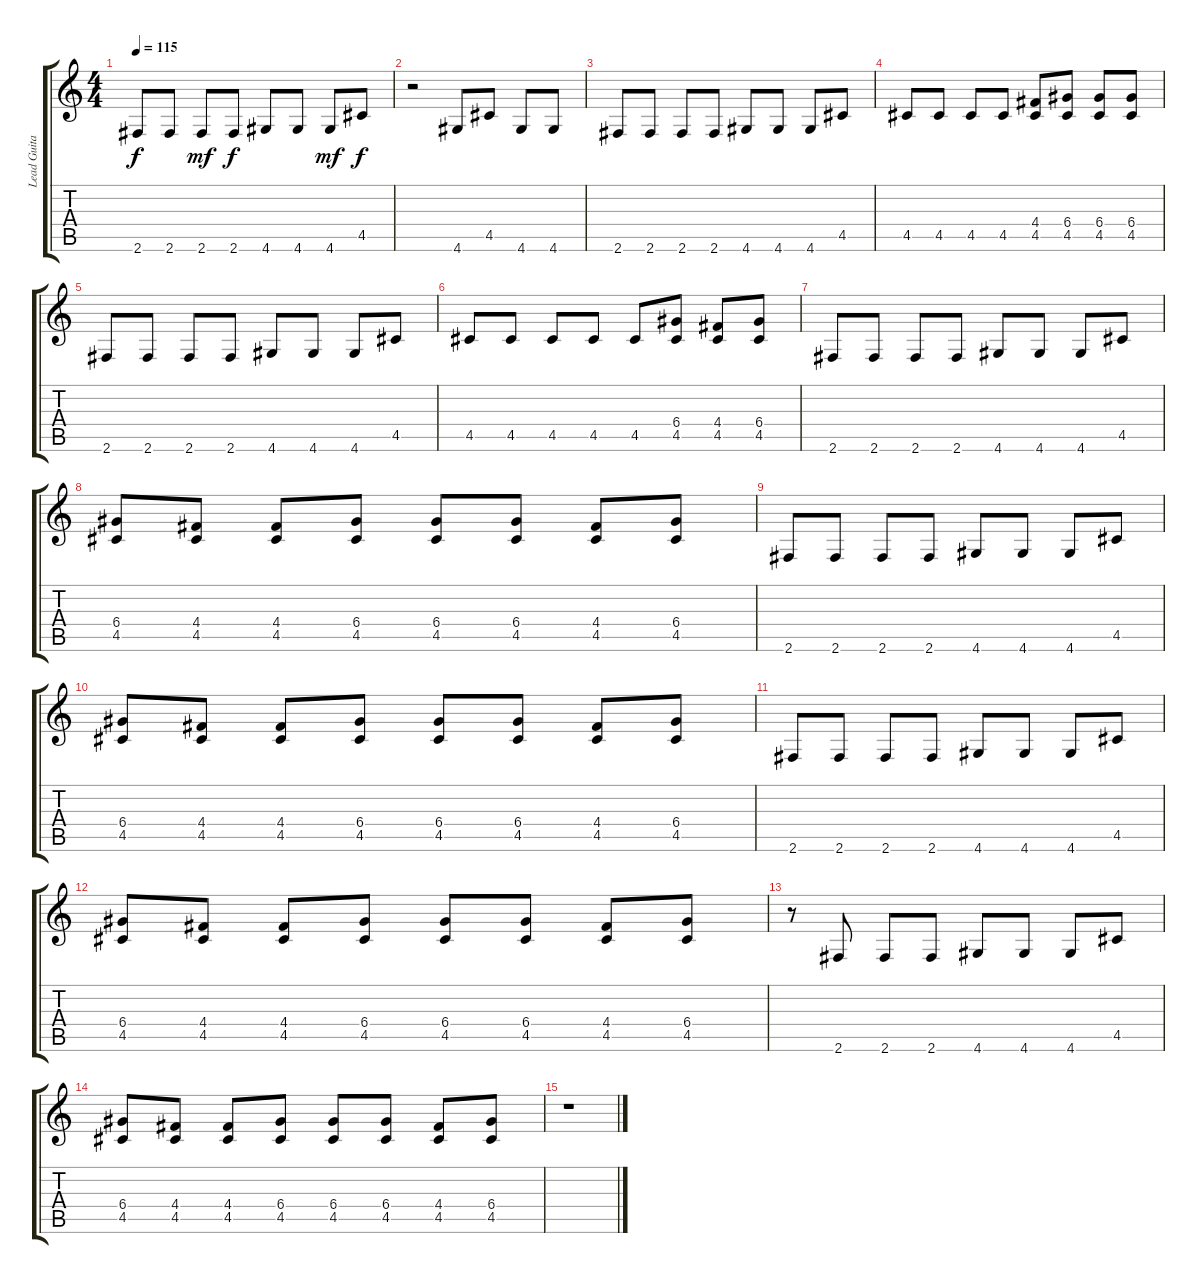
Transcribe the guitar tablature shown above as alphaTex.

\track ("Lead Guitar" "Lead Guita") {instrument overdrivenguitar}
\staff {score tabs}
\tuning (E4 B3 G3 D3 A2 E2) {hide}
\ts (4 4)
\tempo 115
\clef g2
\ks c
2.6.8{dy f} 2.6.8 2.6.8{dy mf} 2.6.8{dy f} 4.6.8 4.6.8 4.6.8{dy mf} 4.5.8{dy f} |
r.2 4.6.8 4.5.8 4.6.8 4.6.8 |
2.6.8 2.6.8 2.6.8 2.6.8 4.6.8 4.6.8 4.6.8 4.5.8 |
4.5.8 4.5.8 4.5.8 4.5.8 (4.4 4.5).8 (6.4 4.5).8 (6.4 4.5).8 (6.4 4.5).8 |
2.6.8{volume 12} 2.6.8{volume 12} 2.6.8{volume 12} 2.6.8{volume 12} 4.6.8{volume 12} 4.6.8{volume 12} 4.6.8{volume 12} 4.5.8{volume 12} |
4.5.8{volume 11} 4.5.8{volume 11} 4.5.8{volume 11} 4.5.8{volume 11} 4.5.8{volume 11} (6.4 4.5).8{volume 10} (4.4 4.5).8{volume 10} (6.4 4.5).8{volume 10} |
2.6.8{volume 10} 2.6.8{volume 10} 2.6.8{volume 10} 2.6.8{volume 10} 4.6.8{volume 9} 4.6.8{volume 9} 4.6.8{volume 9} 4.5.8{volume 9} |
(6.4 4.5).8{volume 9} (4.4 4.5).8{volume 9} (4.4 4.5).8{volume 8} (6.4 4.5).8{volume 8} (6.4 4.5).8{volume 8} (6.4 4.5).8{volume 8} (4.4 4.5).8{volume 8} (6.4 4.5).8{volume 8} |
2.6.8{volume 8} 2.6.8{volume 7} 2.6.8{volume 7} 2.6.8{volume 7} 4.6.8{volume 7} 4.6.8{volume 7} 4.6.8{volume 7} 4.5.8{volume 6} |
(6.4 4.5).8{volume 6} (4.4 4.5).8{volume 6} (4.4 4.5).8{volume 6} (6.4 4.5).8{volume 6} (6.4 4.5).8{volume 6} (6.4 4.5).8{volume 6} (4.4 4.5).8{volume 5} (6.4 4.5).8{volume 5} |
2.6.8{volume 5} 2.6.8{volume 5} 2.6.8{volume 5} 2.6.8{volume 5} 4.6.8{volume 4} 4.6.8{volume 4} 4.6.8{volume 4} 4.5.8{volume 4} |
(6.4 4.5).8{volume 4} (4.4 4.5).8{volume 4} (4.4 4.5).8{volume 4} (6.4 4.5).8{volume 3} (6.4 4.5).8{volume 3} (6.4 4.5).8{volume 3} (4.4 4.5).8{volume 3} (6.4 4.5).8{volume 3} |
r.8 2.6.8{volume 2} 2.6.8{volume 2} 2.6.8{volume 2} 4.6.8{volume 2} 4.6.8{volume 2} 4.6.8{volume 2} 4.5.8{volume 2} |
(6.4 4.5).8{volume 1} (4.4 4.5).8{volume 1} (4.4 4.5).8{volume 1} (6.4 4.5).8{volume 1} (6.4 4.5).8{volume 1} (6.4 4.5).8{volume 0} (4.4 4.5).8{volume 0} (6.4 4.5).8{volume 0} |
r.1
